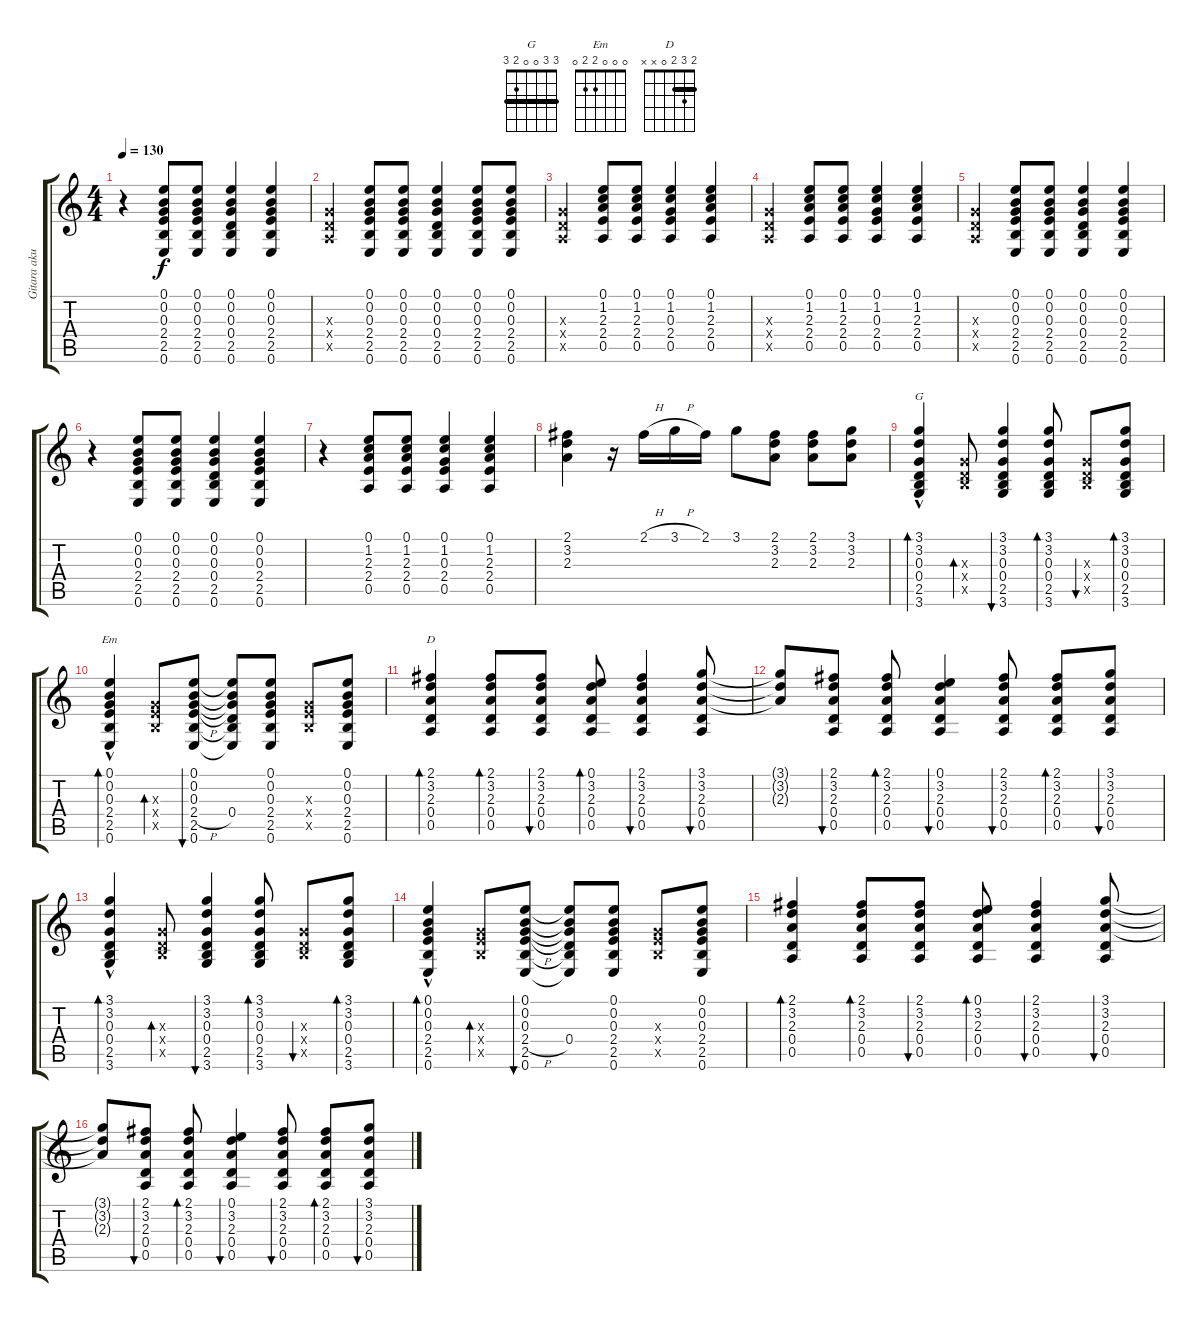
\track ("Gitara akust" "Gitara aku") {instrument acousticguitarsteel}
\staff {score tabs}
\tuning (E4 B3 G3 D3 A2 E2) {hide}
\chord ("G" 3 3 0 0 2 3) {barre 3}
\chord ("Em" 0 0 0 2 2 0)
\chord ("D" 2 3 2 0 x x) {barre 2}
\ts (4 4)
\tempo 130
\clef g2
\ks c
r.4{dy f} (0.1 0.2 0.3 2.4 2.5 0.6).8 (0.1 0.2 0.3 2.4 2.5 0.6).8 (0.1 0.2 0.3 0.4 2.5 0.6).4 (0.1 0.2 0.3 2.4 2.5 0.6).4 |
(0.3{x} 0.4{x} 0.5{x}).4 (0.1 0.2 0.3 2.4 2.5 0.6).8 (0.1 0.2 0.3 2.4 2.5 0.6).8 (0.1 0.2 0.3 0.4 2.5 0.6).4 (0.1 0.2 0.3 2.4 2.5 0.6).8 (0.1 0.2 0.3 2.4 2.5 0.6).8 |
(0.3{x} 0.4{x} 0.5{x}).4 (0.1 1.2 2.3 2.4 0.5).8 (0.1 1.2 2.3 2.4 0.5).8 (0.1 1.2 0.3 2.4 0.5).4 (0.1 1.2 2.3 2.4 0.5).4 |
(0.3{x} 0.4{x} 0.5{x}).4 (0.1 1.2 2.3 2.4 0.5).8 (0.1 1.2 2.3 2.4 0.5).8 (0.1 1.2 0.3 2.4 0.5).4 (0.1 1.2 2.3 2.4 0.5).4 |
(0.3{x} 0.4{x} 0.5{x}).4 (0.1 0.2 0.3 2.4 2.5 0.6).8 (0.1 0.2 0.3 2.4 2.5 0.6).8 (0.1 0.2 0.3 0.4 2.5 0.6).4 (0.1 0.2 0.3 2.4 2.5 0.6).4 |
r.4 (0.1 0.2 0.3 2.4 2.5 0.6).8 (0.1 0.2 0.3 2.4 2.5 0.6).8 (0.1 0.2 0.3 0.4 2.5 0.6).4 (0.1 0.2 0.3 2.4 2.5 0.6).4 |
r.4 (0.1 1.2 2.3 2.4 0.5).8 (0.1 1.2 2.3 2.4 0.5).8 (0.1 1.2 0.3 2.4 0.5).4 (0.1 1.2 2.3 2.4 0.5).4 |
(2.1 3.2 2.3).4 r.16 2.1{h}.16 3.1{h}.16 2.1.16 3.1.8 (2.1 3.2 2.3).8 (2.1 3.2 2.3).8 (3.1 3.2 2.3).8 |
(3.1{hac} 3.2 0.3 0.4 2.5 3.6).4{bd 60 ch "G"} (0.3{x} 0.4{x} 2.5{x}).8{bd 60} (3.1 3.2 0.3 0.4 2.5 3.6).4{bu 60} (3.1 3.2 0.3 0.4 2.5 3.6).8{bd 60} (0.3{x} 0.4{x} 2.5{x}).8{bu 60} (3.1 3.2 0.3 0.4 2.5 3.6).8{bd 60} |
(0.1{hac} 0.2 0.3 2.4 2.5 0.6).4{bd 60 ch "Em"} (0.3{x} 2.4{x} 2.5{x}).8{bd 60} (0.1 0.2 0.3 2.4{h} 2.5 0.6).8{bu 60} (0.1{t} 0.2{t} 0.3{t} 0.4 2.5{t} 0.6{t}).8 (0.1 0.2 0.3 2.4 2.5 0.6).8 (0.3{x} 2.4{x} 2.5{x}).8 (0.1 0.2 0.3 2.4 2.5 0.6).8 |
(2.1 3.2 2.3 0.4 0.5).4{bd 60 ch "D"} (2.1 3.2 2.3 0.4 0.5).8{bd 60} (2.1 3.2 2.3 0.4 0.5).8{bu 60} (0.1 3.2 2.3 0.4 0.5).8{bd 60} (2.1 3.2 2.3 0.4 0.5).4{bu 60} (3.1 3.2 2.3 0.4 0.5).8{bu 60} |
(3.1{t} 3.2{t} 2.3{t}).8 (2.1 3.2 2.3 0.4 0.5).8{bu 60} (2.1 3.2 2.3 0.4 0.5).8{bd 60} (0.1 3.2 2.3 0.4 0.5).4{bu 60} (2.1 3.2 2.3 0.4 0.5).8{bu 60} (2.1 3.2 2.3 0.4 0.5).8{bd 60} (3.1 3.2 2.3 0.4 0.5).8{bu 60} |
(3.1{hac} 3.2 0.3 0.4 2.5 3.6).4{bd 60} (0.3{x} 0.4{x} 2.5{x}).8{bd 60} (3.1 3.2 0.3 0.4 2.5 3.6).4{bu 60} (3.1 3.2 0.3 0.4 2.5 3.6).8{bd 60} (0.3{x} 0.4{x} 2.5{x}).8{bu 60} (3.1 3.2 0.3 0.4 2.5 3.6).8{bd 60} |
(0.1{hac} 0.2 0.3 2.4 2.5 0.6).4{bd 60} (0.3{x} 2.4{x} 2.5{x}).8{bd 60} (0.1 0.2 0.3 2.4{h} 2.5 0.6).8{bu 60} (0.1{t} 0.2{t} 0.3{t} 0.4 2.5{t} 0.6{t}).8 (0.1 0.2 0.3 2.4 2.5 0.6).8 (0.3{x} 2.4{x} 2.5{x}).8 (0.1 0.2 0.3 2.4 2.5 0.6).8 |
(2.1 3.2 2.3 0.4 0.5).4{bd 60} (2.1 3.2 2.3 0.4 0.5).8{bd 60} (2.1 3.2 2.3 0.4 0.5).8{bu 60} (0.1 3.2 2.3 0.4 0.5).8{bd 60} (2.1 3.2 2.3 0.4 0.5).4{bu 60} (3.1 3.2 2.3 0.4 0.5).8{bu 60} |
(3.1{t} 3.2{t} 2.3{t}).8 (2.1 3.2 2.3 0.4 0.5).8{bu 60} (2.1 3.2 2.3 0.4 0.5).8{bd 60} (0.1 3.2 2.3 0.4 0.5).4{bu 60} (2.1 3.2 2.3 0.4 0.5).8{bu 60} (2.1 3.2 2.3 0.4 0.5).8{bd 60} (3.1 3.2 2.3 0.4 0.5).8{bu 60}
